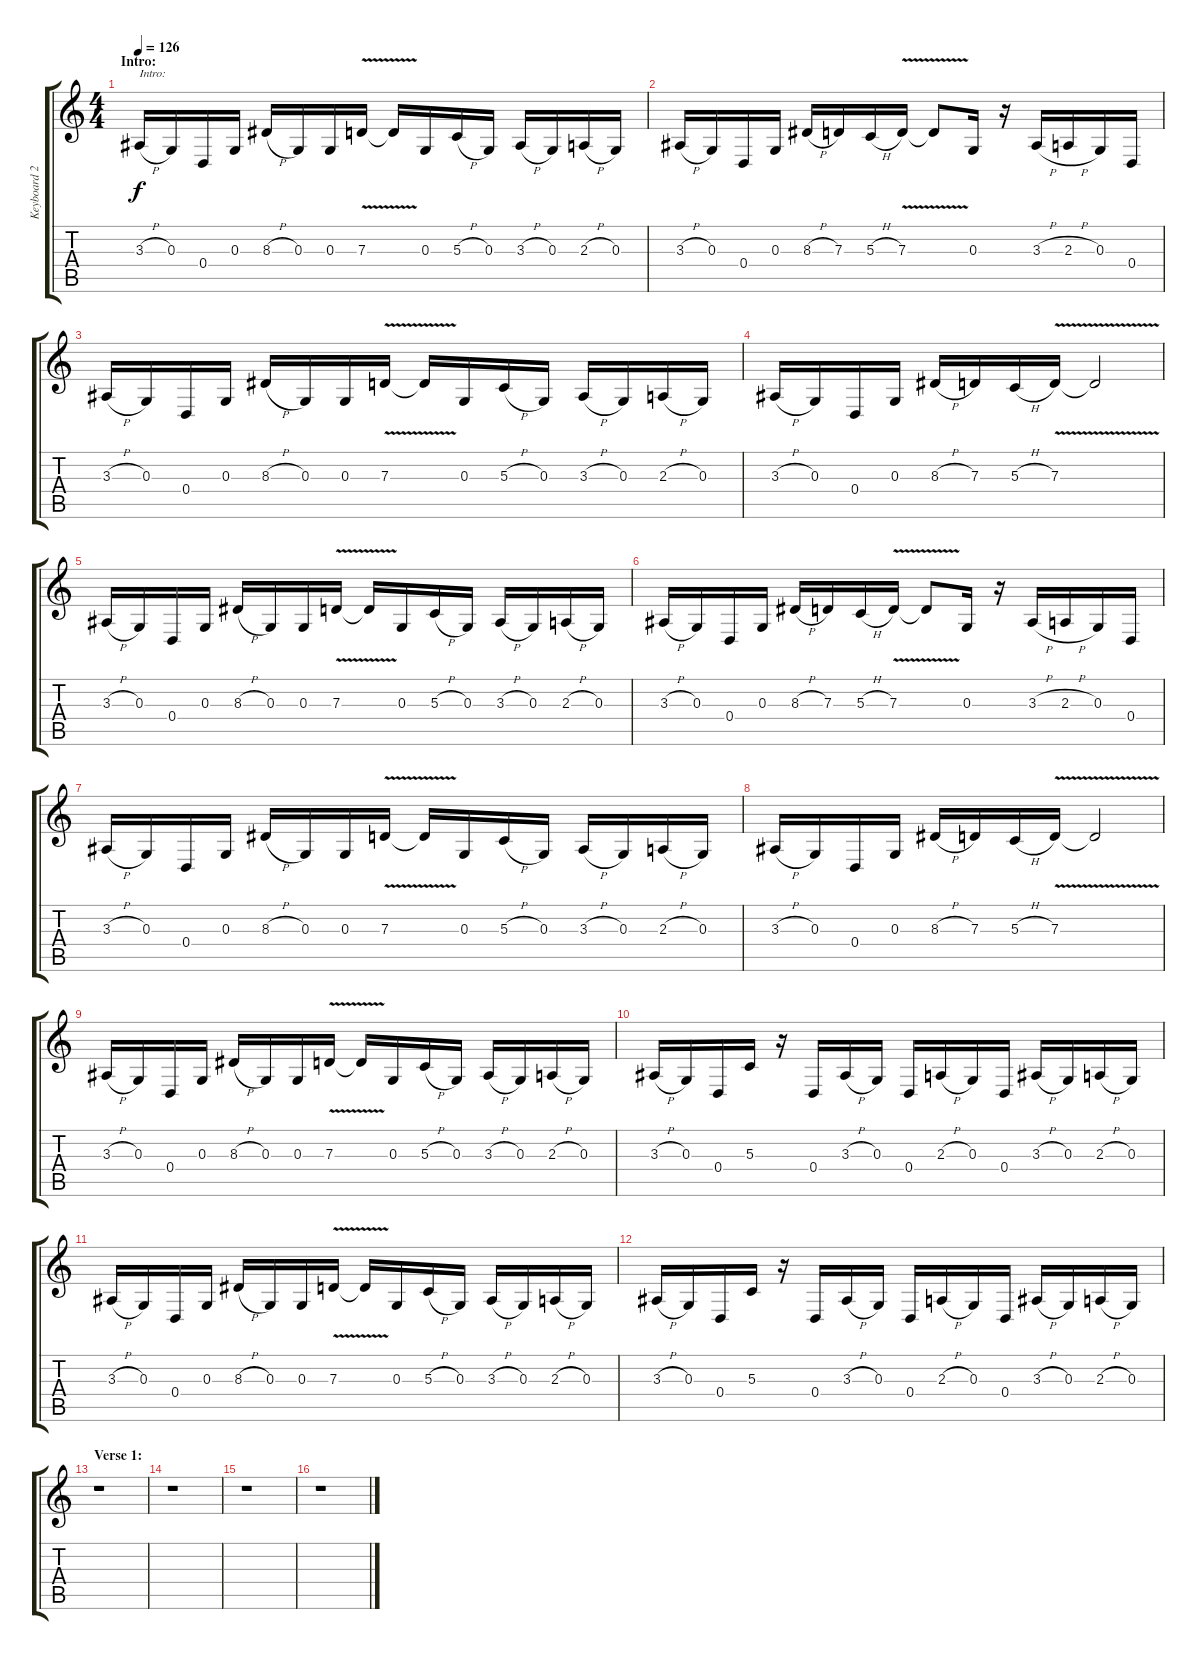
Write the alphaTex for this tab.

\track ("Keyboard 2" "Keyboard 2") {instrument reedorgan}
\staff {score tabs}
\tuning (E4 B3 G3 D3 A2 E2) {hide}
\ts (4 4)
\section ("" "Intro:")
\tempo 126
\clef g2
\ks c
3.3{h}.16{txt "Intro:" dy f volume 10 instrument reedorgan} 0.3.16 0.4.16 0.3.16 8.3{h}.16 0.3.16 0.3.16 7.3{v}.16 7.3{t}.16 0.3.16 5.3{h}.16 0.3.16 3.3{h}.16 0.3.16 2.3{h}.16 0.3.16 |
3.3{h}.16 0.3.16 0.4.16 0.3.16 8.3{h}.16 7.3.16 5.3{h}.16 7.3{v}.16 7.3{t}.8 0.3.16 r.16 3.3{h}.16 2.3{h}.16 0.3.16 0.4.16 |
3.3{h}.16 0.3.16 0.4.16 0.3.16 8.3{h}.16 0.3.16 0.3.16 7.3{v}.16 7.3{t}.16 0.3.16 5.3{h}.16 0.3.16 3.3{h}.16 0.3.16 2.3{h}.16 0.3.16 |
3.3{h}.16 0.3.16 0.4.16 0.3.16 8.3{h}.16 7.3.16 5.3{h}.16 7.3{v}.16 7.3{t}.2 |
3.3{h}.16 0.3.16 0.4.16 0.3.16 8.3{h}.16 0.3.16 0.3.16 7.3{v}.16 7.3{t}.16 0.3.16 5.3{h}.16 0.3.16 3.3{h}.16 0.3.16 2.3{h}.16 0.3.16 |
3.3{h}.16 0.3.16 0.4.16 0.3.16 8.3{h}.16 7.3.16 5.3{h}.16 7.3{v}.16 7.3{t}.8 0.3.16 r.16 3.3{h}.16 2.3{h}.16 0.3.16 0.4.16 |
3.3{h}.16 0.3.16 0.4.16 0.3.16 8.3{h}.16 0.3.16 0.3.16 7.3{v}.16 7.3{t}.16 0.3.16 5.3{h}.16 0.3.16 3.3{h}.16 0.3.16 2.3{h}.16 0.3.16 |
3.3{h}.16 0.3.16 0.4.16 0.3.16 8.3{h}.16 7.3.16 5.3{h}.16 7.3{v}.16 7.3{t}.2 |
3.3{h}.16 0.3.16 0.4.16 0.3.16 8.3{h}.16 0.3.16 0.3.16 7.3{v}.16 7.3{t}.16 0.3.16 5.3{h}.16 0.3.16 3.3{h}.16 0.3.16 2.3{h}.16 0.3.16 |
3.3{h}.16 0.3.16 0.4.16 5.3.16 r.16 0.4.16 3.3{h}.16 0.3.16 0.4.16 2.3{h}.16 0.3.16 0.4.16 3.3{h}.16 0.3.16 2.3{h}.16 0.3.16 |
3.3{h}.16 0.3.16 0.4.16 0.3.16 8.3{h}.16 0.3.16 0.3.16 7.3{v}.16 7.3{t}.16 0.3.16 5.3{h}.16 0.3.16 3.3{h}.16 0.3.16 2.3{h}.16 0.3.16 |
3.3{h}.16 0.3.16 0.4.16 5.3.16 r.16 0.4.16 3.3{h}.16 0.3.16 0.4.16 2.3{h}.16 0.3.16 0.4.16 3.3{h}.16 0.3.16 2.3{h}.16 0.3.16 |
\section ("" "Verse 1:")
r.1 |
r.1 |
r.1 |
r.1
